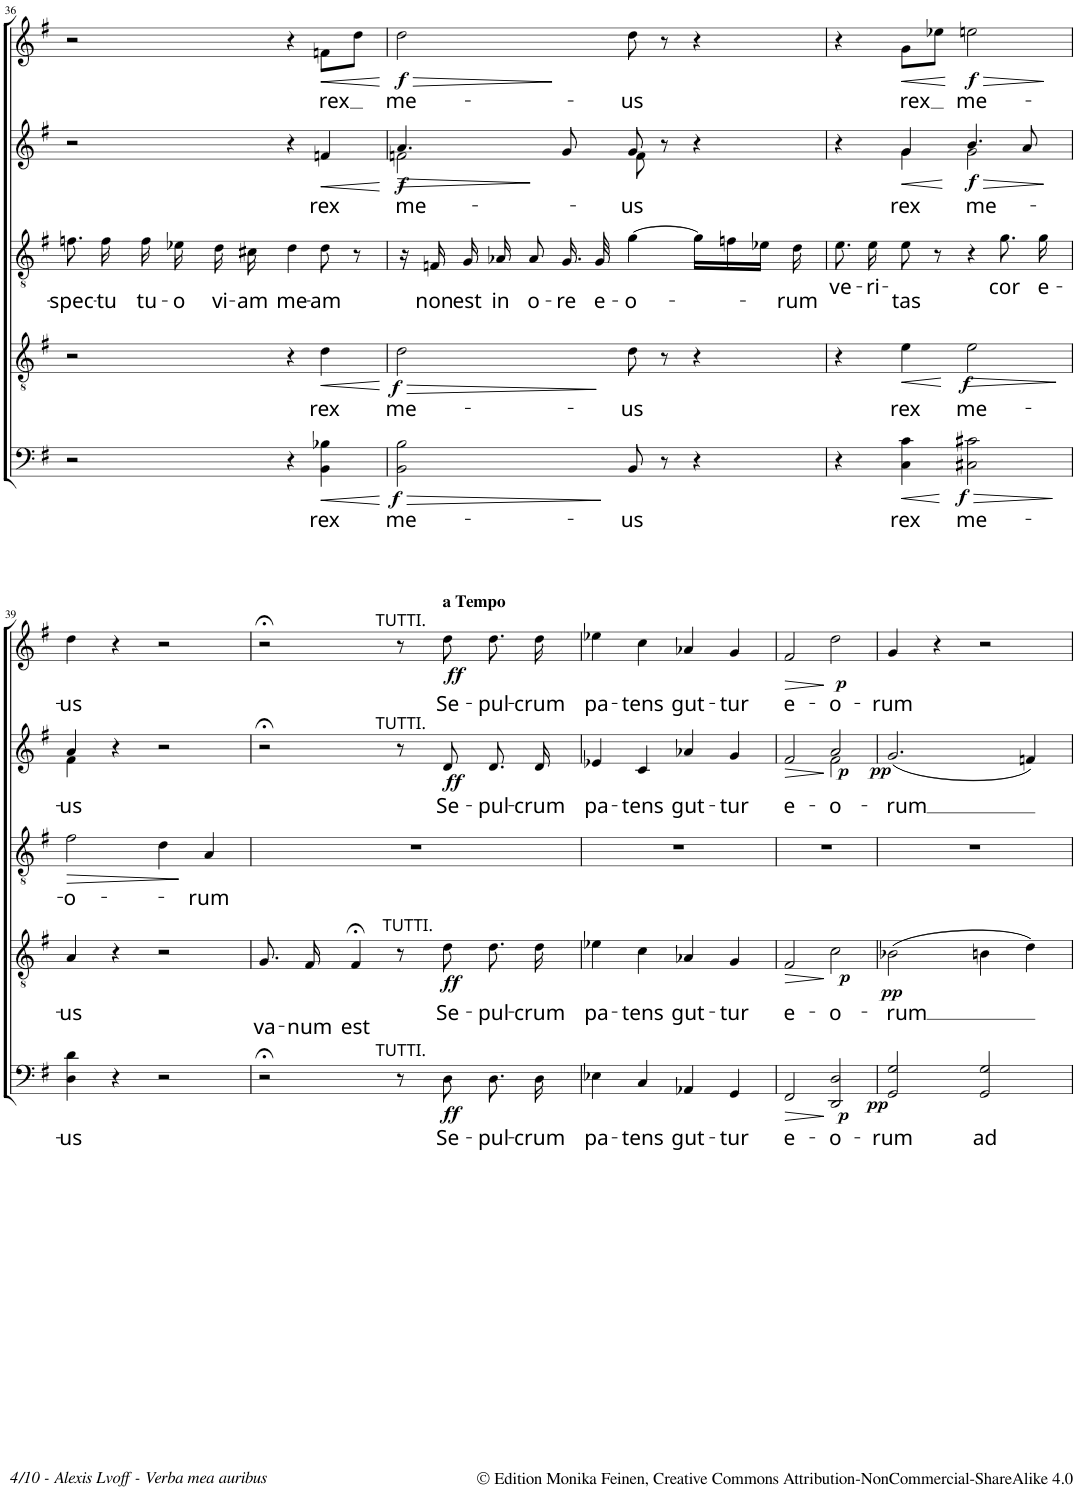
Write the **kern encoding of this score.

**kern	**text	**dynam	**kern	**text	**dynam	**kern	**text	**dynam	**kern	**text	**dynam	**kern	**text	**dynam
*part5	*part5	*part5	*part4	*part4	*part4	*part3	*part3	*part3	*part2	*part2	*part2	*part1	*part1	*part1
*staff5	*staff5	*staff5	*staff4	*staff4	*staff4	*staff3	*staff3	*staff3	*staff2	*staff2	*staff2	*staff1	*staff1	*staff1
*I"BASSO.	*	*	*I"TENORE.	*	*	*I"Tenore Solo.	*	*	*I"ALTO.	*	*	*I"SOPRANO.	*	*
!!LO:PB:g=z
*clefF4	*	*	*clefGv2	*	*	*clefGv2	*	*	*clefG2	*	*	*clefG2	*	*
*k[f#]	*	*	*k[f#]	*	*	*k[f#]	*	*	*k[f#]	*	*	*k[f#]	*	*
*M4/4	*	*	*M4/4	*	*	*M4/4	*	*	*M4/4	*	*	*M4/4	*	*
*met(c)	*	*	*met(c)	*	*	*met(c)	*	*	*met(c)	*	*	*met(c)	*	*
=36	=36	=36	=36	=36	=36	=36	=36	=36	=36	=36	=36	=36	=36	=36
!	!	!	!	!	!	!	!LO:LY:b	!	!	!	!	!	!	!
2r	.	.	2r	.	.	8.fn\	-spec-	.	2r	.	.	2r	.	.
!	!	!	!	!	!	!	!LO:LY:b	!	!	!	!	!	!	!
.	.	.	.	.	.	16f\	-tu	.	.	.	.	.	.	.
!	!	!	!	!	!	!	!LO:LY:b	!	!	!	!	!	!	!
.	.	.	.	.	.	16f\	tu-	.	.	.	.	.	.	.
!	!	!	!	!	!	!	!LO:LY:b	!	!	!	!	!	!	!
.	.	.	.	.	.	16e-X\	-o	.	.	.	.	.	.	.
!	!	!	!	!	!	!	!LO:LY:b	!	!	!	!	!	!	!
.	.	.	.	.	.	16d\	vi-	.	.	.	.	.	.	.
!	!	!	!	!	!	!	!LO:LY:b	!	!	!	!	!	!	!
.	.	.	.	.	.	16c#X\	-am	.	.	.	.	.	.	.
!	!	!	!	!	!	!	!LO:LY:b	!	!	!	!	!	!	!
4r	.	.	4r	.	.	4d\	me-	.	4r	.	.	4r	.	.
!	!LO:LY:b	!LO:HP:b	!	!LO:LY:b	!LO:HP:b	!	!LO:LY:b	!	!	!LO:LY:b	!LO:HP:b	!	!LO:LY:b	!LO:HP:b
4BB\ 4B-X\	rex	<	4d\	rex	<	8d\	-am	.	4fn/	rex	<	8fn\L	rex	<
.	.	.	.	.	.	8r	.	.	.	.	.	8dd\J	.	.
.	.	[	.	.	[	.	.	.	.	.	[	.	.	[
=37	=37	=37	=37	=37	=37	=37	=37	=37	=37	=37	=37	=37	=37	=37
!	!LO:LY:b	!LO:HP:b	!	!LO:LY:b	!LO:HP:b	!	!	!	!	!LO:LY:b	!LO:HP:b	!	!LO:LY:b	!LO:HP:b
*	*	*	*	*	*	*	*	*	*^	*	*	*	*	*
!	!	!LO:DY:n=1:b	!	!	!LO:DY:n=1:b	!	!	!	!	!	!	!LO:DY:n=1:b	!	!	!LO:DY:n=1:b
2BB\ 2B\	me-	> f	2d\	me-	> f	16r	.	.	4.a/	2fn\	me-	> f	2dd\	me-	> f
!	!	!	!	!	!	!	!LO:LY:b	!	!	!	!	!	!	!	!
.	.	.	.	.	.	16Fn/	non	.	.	.	.	.	.	.	.
!	!	!	!	!	!	!	!LO:LY:b	!	!	!	!	!	!	!	!
.	.	.	.	.	.	16G/	est	.	.	.	.	.	.	.	.
!	!	!	!	!	!	!	!LO:LY:b	!	!	!	!	!	!	!	!
.	.	.	.	.	.	16A-X/	in	.	.	.	.	.	.	.	.
!	!	!	!	!	!	!	!LO:LY:b	!	!	!	!	!	!	!	!
.	.	.	.	.	.	8A-/	o-	.	.	.	.	.	.	.	.
!	!	!	!	!	!	!	!LO:LY:b	!	!	!	!	!	!	!	!
.	.	.	.	.	.	16.G/	-re	.	8g/	.	.	]	.	.	.
!	!	!	!	!	!	!	!LO:LY:b	!	!	!	!	!	!	!	!
.	.	.	.	.	.	32G/	e-	.	.	.	.	.	.	.	.
!	!LO:LY:b	!	!	!LO:LY:b	!	!	!LO:LY:b	!	!	!	!LO:LY:b	!	!	!LO:LY:b	!
8BB/	-us	]	8d\	-us	]	[4g\	-o-	.	8g/	8f\	-us	.	8dd\	-us	]
8r	.	.	8r	.	.	.	.	.	8r	4.ryy	.	.	8r	.	.
4r	.	.	4r	.	.	16g\LL]	.	.	4r	.	.	.	4r	.	.
.	.	.	.	.	.	16fn\	.	.	.	.	.	.	.	.	.
.	.	.	.	.	.	16e-X\JJ	.	.	.	.	.	.	.	.	.
!	!	!	!	!	!	!	!LO:LY:b	!	!	!	!	!	!	!	!
.	.	.	.	.	.	16d\	-rum	.	.	.	.	.	.	.	.
=38	=38	=38	=38	=38	=38	=38	=38	=38	=38	=38	=38	=38	=38	=38	=38
!	!	!	!	!	!	!	!LO:LY:b	!	!	!	!	!	!	!	!
4r	.	.	4r	.	.	8.e\	ve-	.	4r	4ryy	.	.	4r	.	.
!	!	!	!	!	!	!	!LO:LY:b	!	!	!	!	!	!	!	!
.	.	.	.	.	.	16e\	-ri-	.	.	.	.	.	.	.	.
!	!LO:LY:b	!LO:HP:b	!	!LO:LY:b	!LO:HP:b	!	!LO:LY:b	!	!	!	!LO:LY:b	!LO:HP:b	!	!LO:LY:b	!LO:HP:b
4C\ 4c\	rex	<	4e\	rex	<	8e\	-tas	.	4g/	4g\	rex	<	8g\L	rex	<
.	.	.	.	.	.	8r	.	.	.	.	.	.	8ee-X\J	.	.
!	!LO:LY:b	!LO:HP:n=1:b	!	!LO:LY:b	!LO:HP:n=1:b	!	!	!	!	!	!LO:LY:b	!LO:HP:n=1:b	!	!LO:LY:b	!LO:HP:n=1:b
!	!	!LO:DY:n=1:b	!	!	!LO:DY:n=1:b	!	!	!	!	!	!	!LO:DY:n=1:b	!	!	!LO:DY:n=1:b
2C#X\ 2c#X\	me-	[ > f	2e\	me-	[ > f	4r	.	.	4.b/	2g\	me-	[ > f	2een\	me-	[ > f
!	!	!	!	!	!	!	!LO:LY:b	!	!	!	!	!	!	!	!
.	.	.	.	.	.	8.g\	cor	.	.	.	.	.	.	.	.
.	.	.	.	.	.	.	.	.	8a/	.	.	.	.	.	.
!	!	!	!	!	!	!	!LO:LY:b	!	!	!	!	!	!	!	!
.	.	.	.	.	.	16g\	e-	.	.	.	.	.	.	.	.
*	*	*	*	*	*	*	*	*	*v	*v	*	*	*	*	*
.	.	]	.	.	]	.	.	.	.	.	]	.	.	]
!!LO:LB:g=z
=39	=39	=39	=39	=39	=39	=39	=39	=39	=39	=39	=39	=39	=39	=39
!	!LO:LY:b	!	!	!LO:LY:b	!	!	!LO:LY:b	!LO:HP:b	!	!LO:LY:b	!	!	!LO:LY:b	!
*	*	*	*	*	*	*	*	*	*^	*	*	*	*	*
4D\ 4d\	us	.	4A/	-us	.	2f#\	-o-	>	4a/	4f#\	us	.	4dd\	-us	.
4r	.	.	4r	.	.	.	.	.	4r	2.ryy	.	.	4r	.	.
2r	.	.	2r	.	.	4d\	.	.	2r	.	.	.	2r	.	.
!	!	!	!	!	!	!	!LO:LY:b	!	!	!	!	!	!	!	!
.	.	.	.	.	.	4A/	-rum	.	.	.	.	.	.	.	.
*	*	*	*	*	*	*	*	*	*v	*v	*	*	*	*	*
.	.	.	.	.	.	.	.	]	.	.	.	.	.	.
=40	=40	=40	=40	=40	=40	=40	=40	=40	=40	=40	=40	=40	=40	=40
!	!	!	!	!LO:LY:b	!	!	!	!	!	!	!	!	!	!
2r;<	.	.	8.G/L	va-	.	1r	.	.	2r;<	.	.	2r;<	.	.
!	!	!	!	!LO:LY:b	!	!	!	!	!	!	!	!	!	!
.	.	.	16F#/Jk	-num	.	.	.	.	.	.	.	.	.	.
!	!	!	!	!LO:LY:b	!	!	!	!	!	!	!	!	!	!
.	.	.	4F#;</	est	.	.	.	.	.	.	.	.	.	.
!	!	!	!	!	!	!	!	!	!	!	!	!LO:TX:a:t=TUTTI.	!	!
!	!	!	!	!	!	!	!	!	!LO:TX:a:t=TUTTI.	!	!	!	!	!
!LO:TX:a:t=TUTTI.	!	!	!	!	!	!	!	!	!	!	!	!	!	!
8r	.	.	8r	.	.	.	.	.	8r	.	.	8r	.	.
!	!	!	!	!	!	!	!	!	!	!	!	!LO:TX:a:B:t=a Tempo	!	!
!	!	!	!LO:TX:a:t=TUTTI.	!	!	!	!	!	!	!	!	!	!	!
!	!LO:LY:b	!LO:DY:b	!	!LO:LY:b	!LO:DY:b	!	!	!	!	!LO:LY:b	!LO:DY:b	!	!LO:LY:b	!LO:DY:b
8D\	Se-	ff	8d\	Se-	ff	.	.	.	8d/	Se-	ff	8dd\	Se-	ff
!	!LO:LY:b	!	!	!LO:LY:b	!	!	!	!	!	!LO:LY:b	!	!	!LO:LY:b	!
8.D\L	-pul-	.	8.d\L	-pul-	.	.	.	.	8.d/L	-pul-	.	8.dd\	-pul-	.
!	!LO:LY:b	!	!	!LO:LY:b	!	!	!	!	!	!LO:LY:b	!	!	!LO:LY:b	!
16D\Jk	-crum	.	16d\Jk	-crum	.	.	.	.	16d/Jk	-crum	.	16dd\	-crum	.
=41	=41	=41	=41	=41	=41	=41	=41	=41	=41	=41	=41	=41	=41	=41
!	!LO:LY:b	!	!	!LO:LY:b	!	!	!	!	!	!LO:LY:b	!	!	!LO:LY:b	!
4E-X\	pa-	.	4e-X\	pa-	.	1r	.	.	4e-X/	pa-	.	4ee-X\	pa-	.
!	!LO:LY:b	!	!	!LO:LY:b	!	!	!	!	!	!LO:LY:b	!	!	!LO:LY:b	!
4C/	-tens	.	4c\	-tens	.	.	.	.	4c/	-tens	.	4cc\	-tens	.
!	!LO:LY:b	!	!	!LO:LY:b	!	!	!	!	!	!LO:LY:b	!	!	!LO:LY:b	!
4AA-X/	gut-	.	4A-X/	gut-	.	.	.	.	4a-X/	gut-	.	4a-X/	gut-	.
!	!LO:LY:b	!	!	!LO:LY:b	!	!	!	!	!	!LO:LY:b	!	!	!LO:LY:b	!
4GG/	-tur	.	4G/	-tur	.	.	.	.	4g/	-tur	.	4g/	-tur	.
=42	=42	=42	=42	=42	=42	=42	=42	=42	=42	=42	=42	=42	=42	=42
!	!LO:LY:b	!LO:HP:b	!	!LO:LY:b	!LO:HP:b	!	!	!	!	!LO:LY:b	!LO:HP:b	!	!LO:LY:b	!LO:HP:b
*	*	*	*	*	*	*	*	*	*^	*	*	*	*	*
2FF#/	e-	>	2F#/	e-	>	1r	.	.	2f#/	2ryy	e-	>	2f#/	e-	>
!	!LO:LY:b	!LO:DY:n=1:b	!	!LO:LY:b	!LO:DY:n=1:b	!	!	!	!	!	!LO:LY:b	!LO:DY:n=1:b	!	!LO:LY:b	!LO:DY:n=1:b
2DD/ 2D/	-o-	] p	2c\	-o-	] p	.	.	.	2a/	2f#\	-o-	] p	2dd\	-o-	] p
=43	=43	=43	=43	=43	=43	=43	=43	=43	=43	=43	=43	=43	=43	=43	=43
!	!LO:LY:b	!LO:DY:b	!	!LO:LY:b	!LO:DY:b	!	!	!	!	!	!LO:LY:b	!LO:DY:b	!	!LO:LY:b	!
*	*	*	*	*	*	*	*	*	*v	*v	*	*	*	*	*
2GG/ 2G/	-rum	pp	(2B-X\	-rum	pp	1r	.	.	(2.g/	-rum	pp	4g/	-rum	.
.	.	.	.	.	.	.	.	.	.	.	.	4r	.	.
!	!LO:LY:b	!	!	!	!	!	!	!	!	!	!	!	!	!
2GG/ 2G/	ad	.	4Bn\	.	.	.	.	.	.	.	.	2r	.	.
.	.	.	4d\)	.	.	.	.	.	4fn/)	.	.	.	.	.
=	=	=	=	=	=	=	=	=	=	=	=	=	=	=
*-	*-	*-	*-	*-	*-	*-	*-	*-	*-	*-	*-	*-	*-	*-
